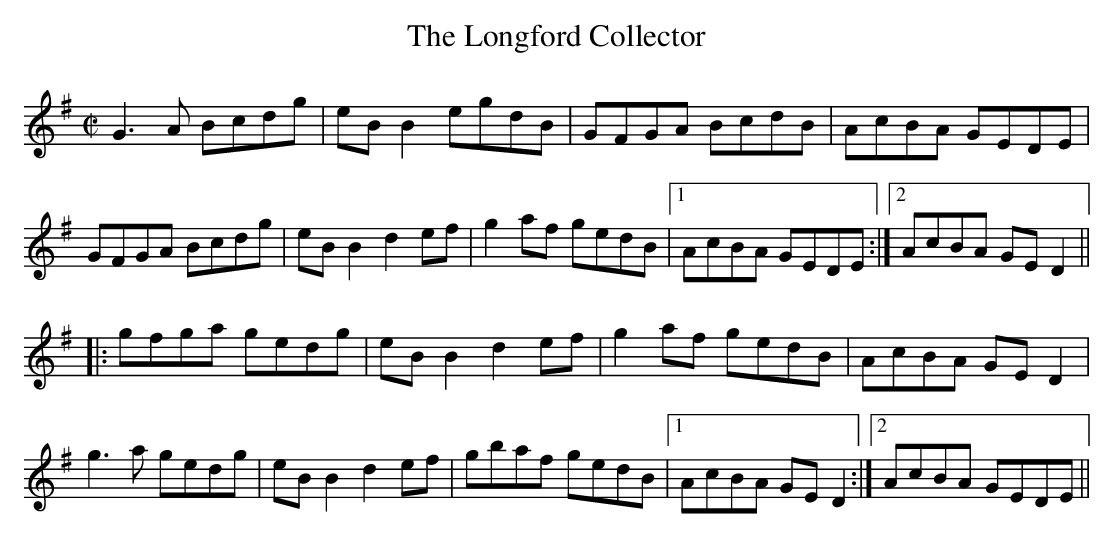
X:1
T:The Longford Collector
M:C|
K:G
G3A Bcdg|eB B2 egdB|GFGA BcdB|AcBA GEDE|
GFGA Bcdg|eB B2 d2ef|g2af gedB|1 AcBA GEDE:|2 AcBA GED2||
|:gfga gedg|eB B2 d2ef|g2af gedB|AcBA GED2|
g3a gedg|eB B2 d2ef|gbaf gedB|1 AcBA GED2:|2 AcBA GEDE||
